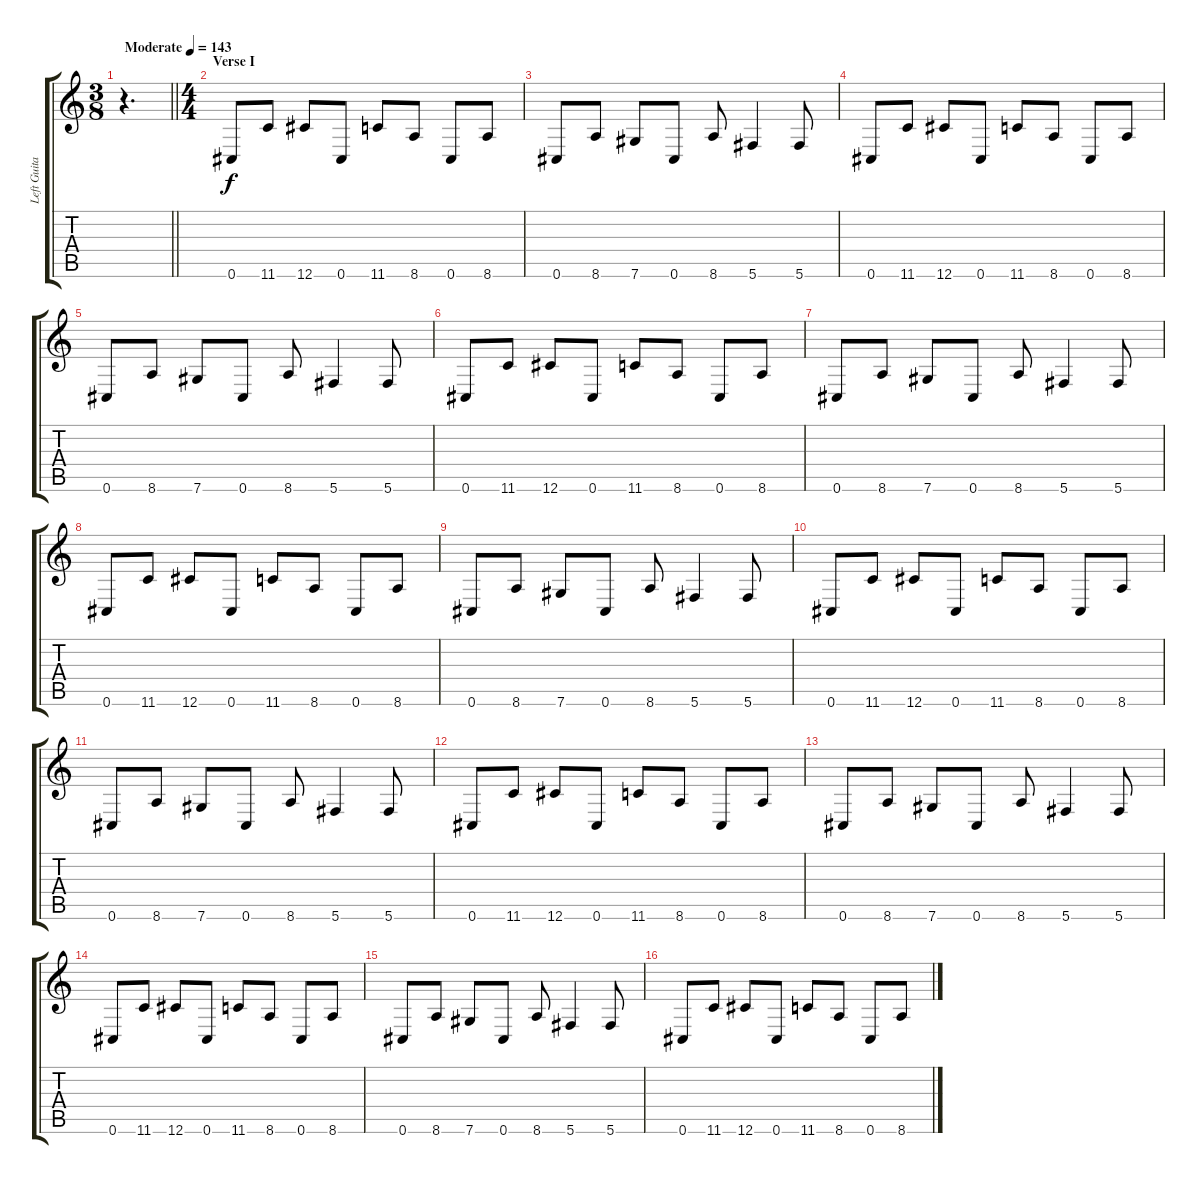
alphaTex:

\track ("Left Guitar" "Left Guita") {instrument overdrivenguitar}
\staff {score tabs}
\tuning (Eb4 Bb3 Gb3 Db3 Ab2 Db2) {hide}
\ts (3 8)
\tempo (143 "Moderate")
\clef g2
\barLineRight lightlight
\ks c
r.4{d dy f instrument overdrivenguitar} |
\ts (4 4)
\section ("" "Verse I")
0.6.8 11.6.8 12.6.8 0.6.8 11.6.8 8.6.8 0.6.8 8.6.8 |
0.6.8 8.6.8 7.6.8 0.6.8 8.6.8 5.6.4 5.6.8 |
0.6.8 11.6.8 12.6.8 0.6.8 11.6.8 8.6.8 0.6.8 8.6.8 |
0.6.8 8.6.8 7.6.8 0.6.8 8.6.8 5.6.4 5.6.8 |
0.6.8 11.6.8 12.6.8 0.6.8 11.6.8 8.6.8 0.6.8 8.6.8 |
0.6.8 8.6.8 7.6.8 0.6.8 8.6.8 5.6.4 5.6.8 |
0.6.8 11.6.8 12.6.8 0.6.8 11.6.8 8.6.8 0.6.8 8.6.8 |
0.6.8 8.6.8 7.6.8 0.6.8 8.6.8 5.6.4 5.6.8 |
0.6.8 11.6.8 12.6.8 0.6.8 11.6.8 8.6.8 0.6.8 8.6.8 |
0.6.8 8.6.8 7.6.8 0.6.8 8.6.8 5.6.4 5.6.8 |
0.6.8 11.6.8 12.6.8 0.6.8 11.6.8 8.6.8 0.6.8 8.6.8 |
0.6.8 8.6.8 7.6.8 0.6.8 8.6.8 5.6.4 5.6.8 |
0.6.8 11.6.8 12.6.8 0.6.8 11.6.8 8.6.8 0.6.8 8.6.8 |
0.6.8 8.6.8 7.6.8 0.6.8 8.6.8 5.6.4 5.6.8 |
0.6.8 11.6.8 12.6.8 0.6.8 11.6.8 8.6.8 0.6.8 8.6.8
